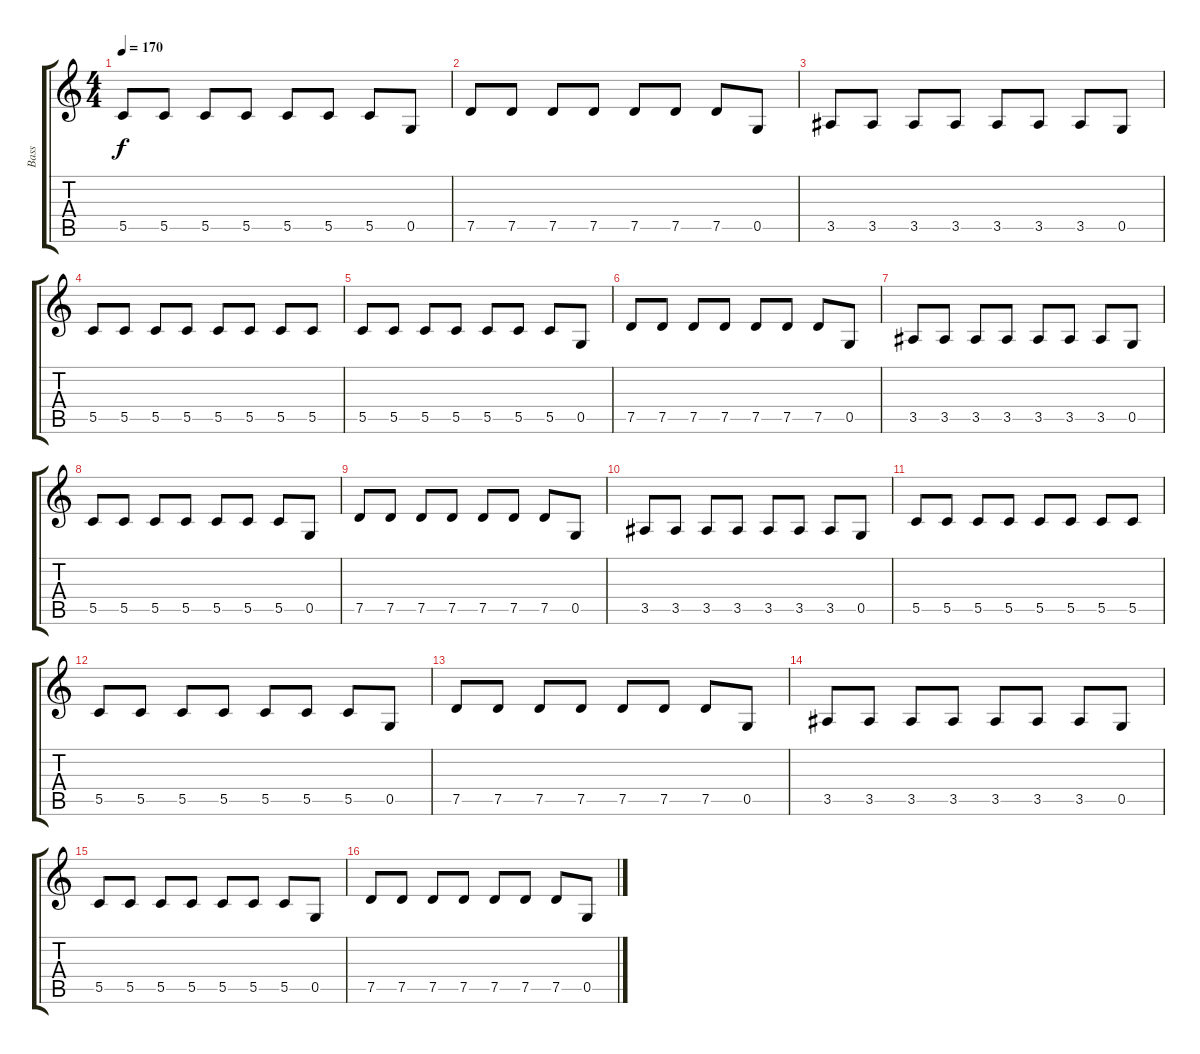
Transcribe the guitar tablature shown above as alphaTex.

\track ("Bass" "Bass") {instrument electricbasspick}
\staff {score tabs}
\tuning (D4 A3 F3 C3 G2 D2) {hide}
\ts (4 4)
\tempo 170
\clef g2
\ks c
5.5.8{dy f} 5.5.8 5.5.8 5.5.8 5.5.8 5.5.8 5.5.8 0.5.8 |
7.5.8 7.5.8 7.5.8 7.5.8 7.5.8 7.5.8 7.5.8 0.5.8 |
3.5.8 3.5.8 3.5.8 3.5.8 3.5.8 3.5.8 3.5.8 0.5.8 |
5.5.8 5.5.8 5.5.8 5.5.8 5.5.8 5.5.8 5.5.8 5.5.8 |
5.5.8 5.5.8 5.5.8 5.5.8 5.5.8 5.5.8 5.5.8 0.5.8 |
7.5.8 7.5.8 7.5.8 7.5.8 7.5.8 7.5.8 7.5.8 0.5.8 |
3.5.8 3.5.8 3.5.8 3.5.8 3.5.8 3.5.8 3.5.8 0.5.8 |
5.5.8 5.5.8 5.5.8 5.5.8 5.5.8 5.5.8 5.5.8 0.5.8 |
7.5.8 7.5.8 7.5.8 7.5.8 7.5.8 7.5.8 7.5.8 0.5.8 |
3.5.8 3.5.8 3.5.8 3.5.8 3.5.8 3.5.8 3.5.8 0.5.8 |
5.5.8 5.5.8 5.5.8 5.5.8 5.5.8 5.5.8 5.5.8 5.5.8 |
5.5.8 5.5.8 5.5.8 5.5.8 5.5.8 5.5.8 5.5.8 0.5.8 |
7.5.8 7.5.8 7.5.8 7.5.8 7.5.8 7.5.8 7.5.8 0.5.8 |
3.5.8 3.5.8 3.5.8 3.5.8 3.5.8 3.5.8 3.5.8 0.5.8 |
5.5.8 5.5.8 5.5.8 5.5.8 5.5.8 5.5.8 5.5.8 0.5.8 |
7.5.8 7.5.8 7.5.8 7.5.8 7.5.8 7.5.8 7.5.8 0.5.8
